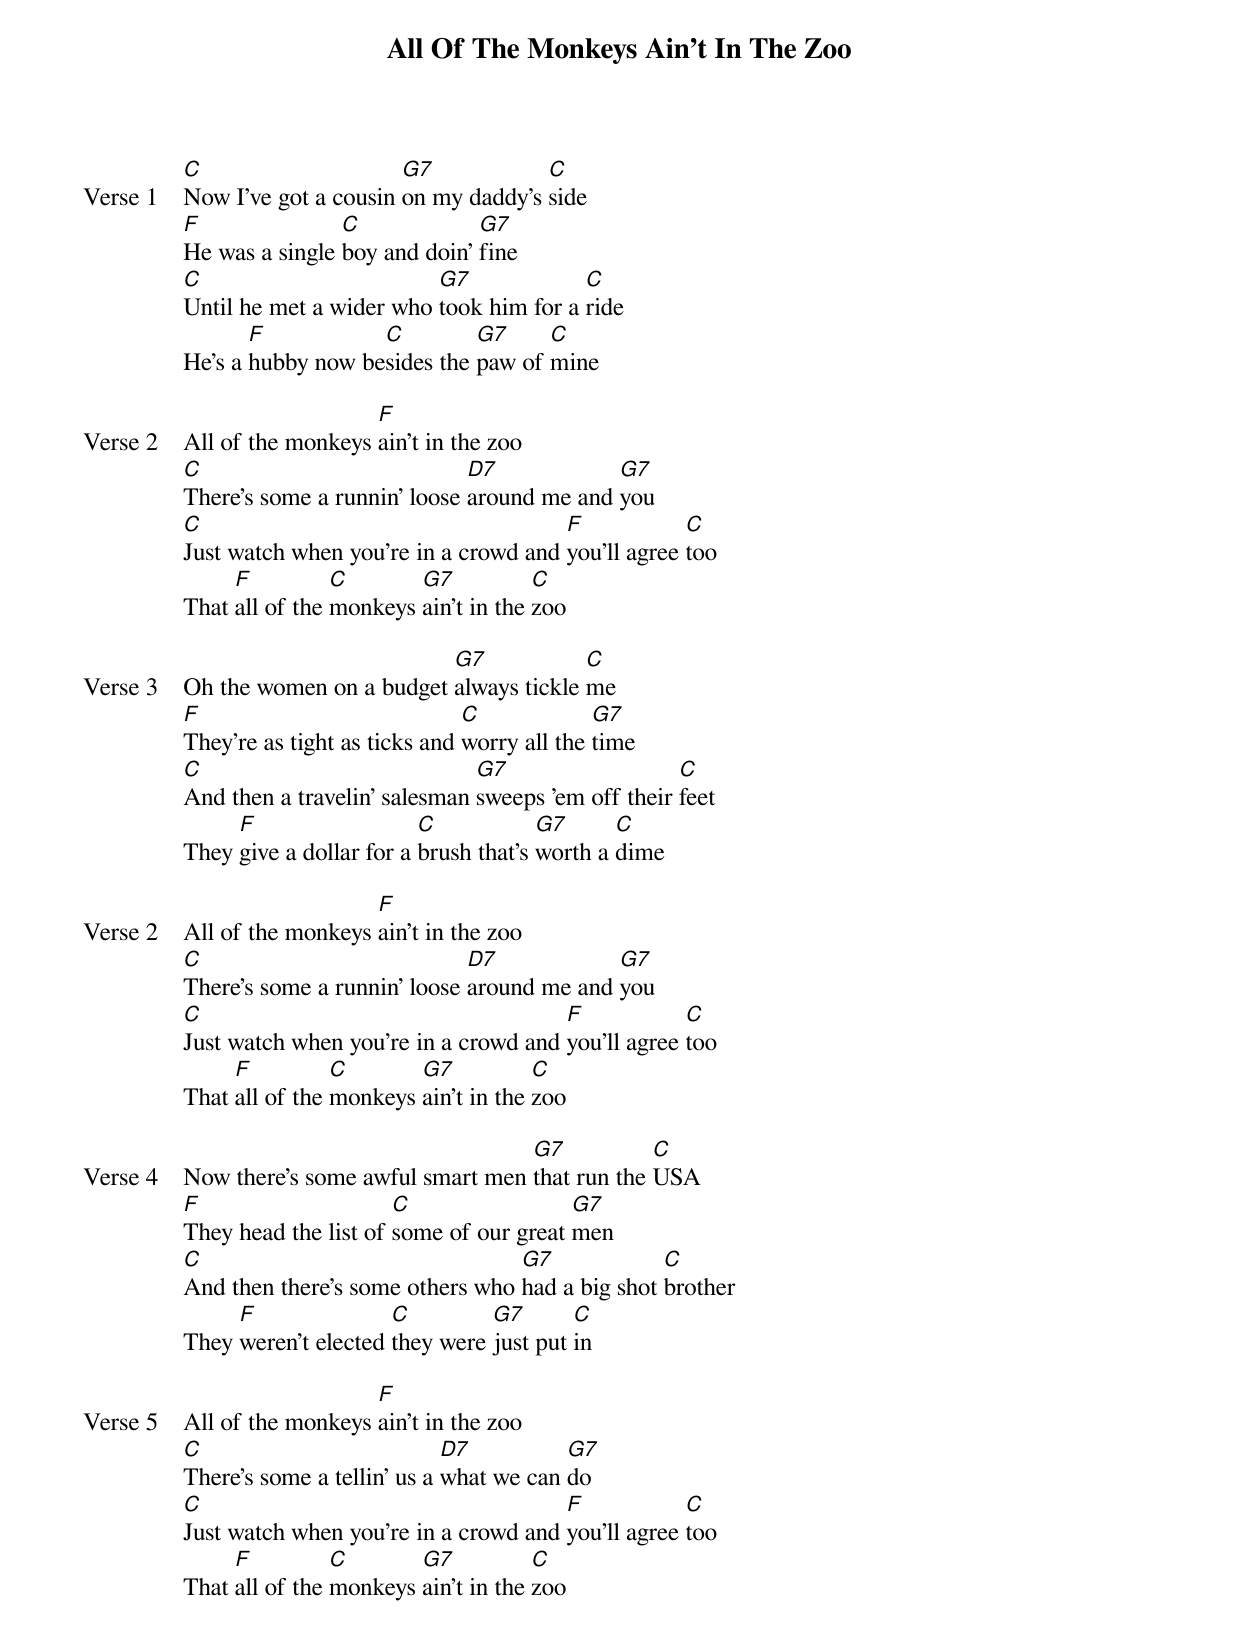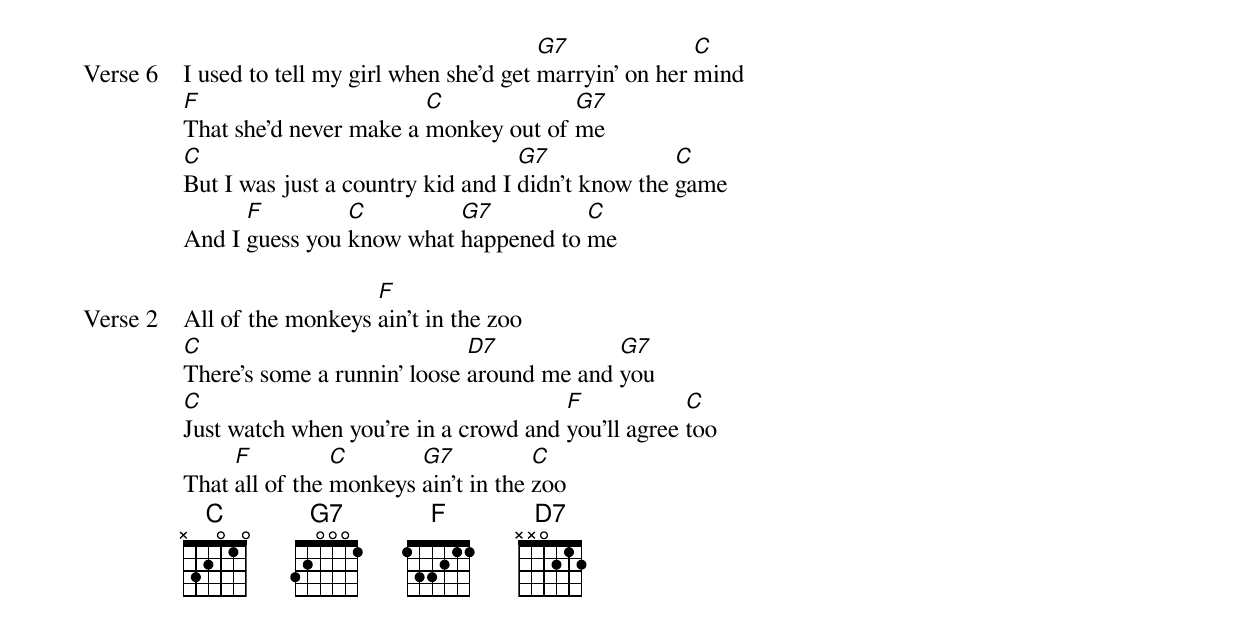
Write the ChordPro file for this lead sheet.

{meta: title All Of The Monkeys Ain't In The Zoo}
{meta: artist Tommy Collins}
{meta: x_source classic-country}
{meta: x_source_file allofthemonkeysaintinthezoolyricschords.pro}
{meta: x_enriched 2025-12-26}

{start_of_verse: Verse 1}
[C]Now I've got a cousin [G7]on my daddy's [C]side
[F]He was a single [C]boy and doin' [G7]fine
[C]Until he met a wider who [G7]took him for a [C]ride
He's a [F]hubby now be[C]sides the [G7]paw of [C]mine
{end_of_verse}

{start_of_verse: Verse 2}
All of the monkeys [F]ain't in the zoo
[C]There's some a runnin' loose [D7]around me and [G7]you
[C]Just watch when you're in a crowd and [F]you'll agree [C]too
That [F]all of the [C]monkeys [G7]ain't in the [C]zoo
{end_of_verse}

{start_of_verse: Verse 3}
Oh the women on a budget [G7]always tickle [C]me
[F]They're as tight as ticks and [C]worry all the [G7]time
[C]And then a travelin' salesman [G7]sweeps 'em off their [C]feet
They [F]give a dollar for a [C]brush that's [G7]worth a [C]dime
{end_of_verse}

{start_of_verse: Verse 2}
All of the monkeys [F]ain't in the zoo
[C]There's some a runnin' loose [D7]around me and [G7]you
[C]Just watch when you're in a crowd and [F]you'll agree [C]too
That [F]all of the [C]monkeys [G7]ain't in the [C]zoo
{end_of_verse}

{start_of_verse: Verse 4}
Now there's some awful smart men [G7]that run the [C]USA
[F]They head the list of [C]some of our great [G7]men
[C]And then there's some others who [G7]had a big shot [C]brother
They [F]weren't elected [C]they were [G7]just put [C]in
{end_of_verse}

{start_of_verse: Verse 5}
All of the monkeys [F]ain't in the zoo
[C]There's some a tellin' us a [D7]what we can [G7]do
[C]Just watch when you're in a crowd and [F]you'll agree [C]too
That [F]all of the [C]monkeys [G7]ain't in the [C]zoo
{end_of_verse}

{start_of_verse: Verse 6}
I used to tell my girl when she’d get [G7]marryin' on her [C]mind
[F]That she'd never make a [C]monkey out of [G7]me
[C]But I was just a country kid and I [G7]didn't know the [C]game
And I [F]guess you [C]know what [G7]happened to [C]me
{end_of_verse}

{start_of_verse: Verse 2}
All of the monkeys [F]ain't in the zoo
[C]There's some a runnin' loose [D7]around me and [G7]you
[C]Just watch when you're in a crowd and [F]you'll agree [C]too
That [F]all of the [C]monkeys [G7]ain't in the [C]zoo
{end_of_verse}
